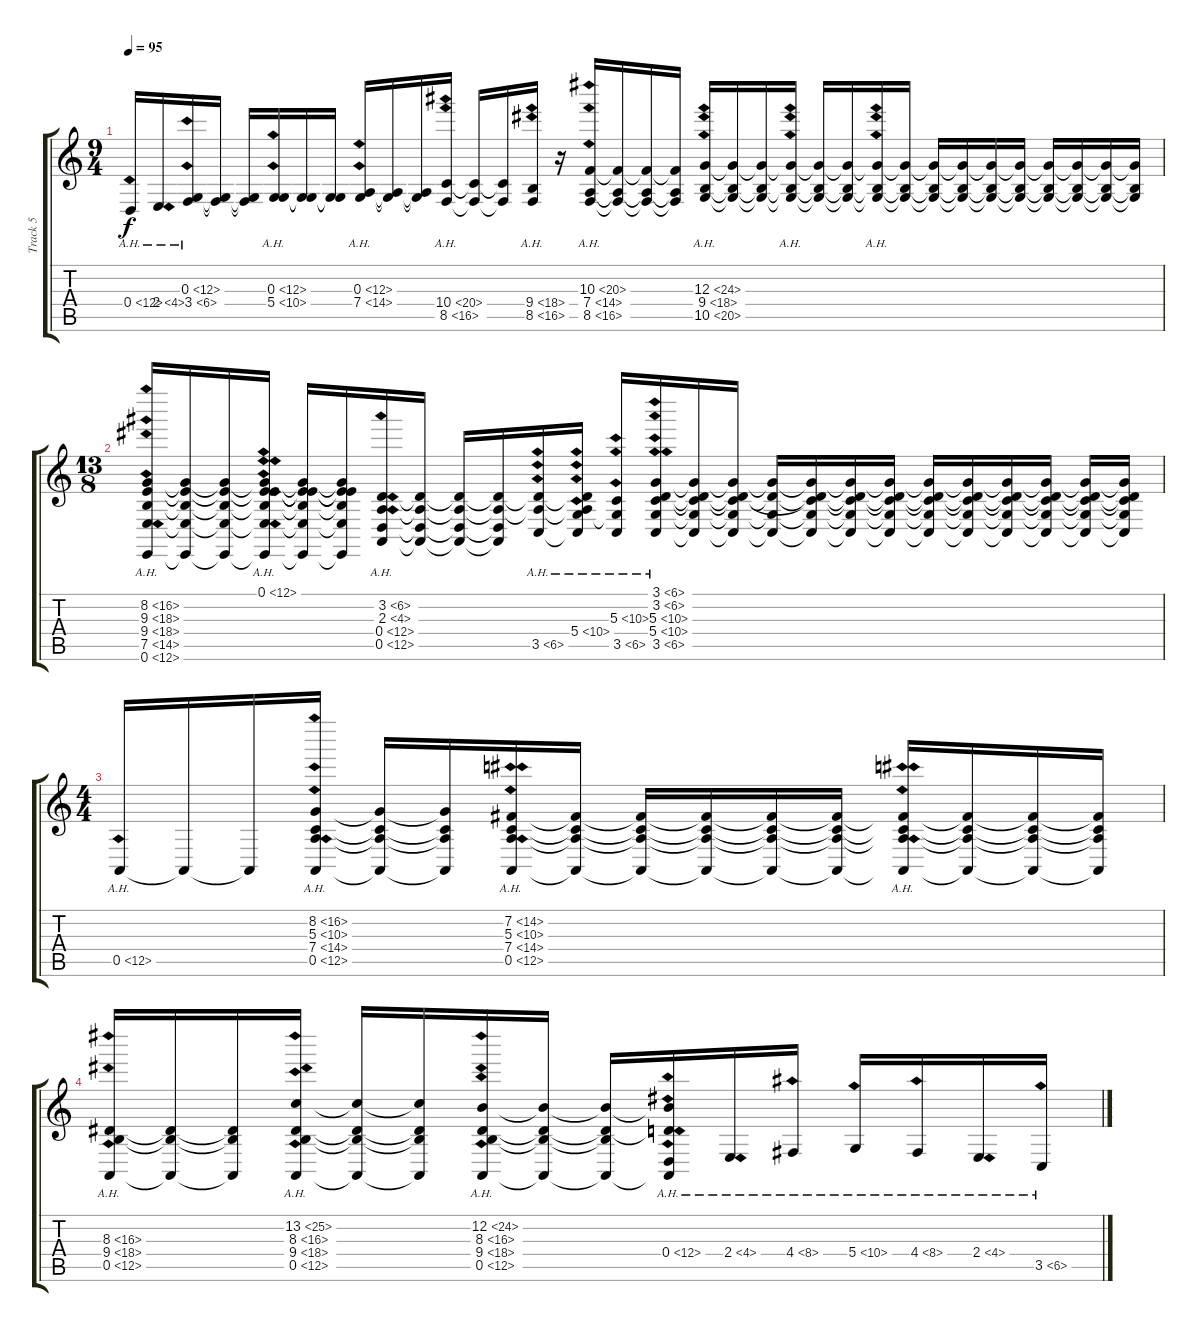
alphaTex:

\track ("Track 5" "Track 5") {instrument stringensemble1}
\staff {score tabs}
\tuning (E4 B3 G3 D3 A2 E2) {hide}
\ts (9 4)
\tempo 95
\clef g2
\ks c
0.4{ah 12}.16{dy f} 2.4{ah 2}.16 (0.3{ah 12} 3.4{ah 3}).16 (0.3{t} 3.4{t}).16 (0.3{t} 3.4{t}).16 (0.3{ah 12} 5.4{ah 5}).16 (0.3{t} 5.4{t}).16 (0.3{t} 5.4{t}).16 (0.3{ah 12} 7.4{ah 7}).16 (0.3{t} 7.4{t}).16 (0.3{t} 7.4{t}).16 (10.4{ah 10} 8.5{ah 8}).16 (10.4{t} 8.5{t}).16 (10.4{t} 8.5{t}).16 (9.4{ah 9} 8.5{ah 8}).16 r.16 (10.3{ah 10} 7.4{ah 7} 8.5{ah 8}).16 (10.3{t} 7.4{t} 8.5{t}).16 (10.3{t} 7.4{t} 8.5{t}).16 (10.3{t} 7.4{t} 8.5{t}).16 (12.3{ah 12} 9.4{ah 9} 10.5{ah 10}).16 (12.3{t} 9.4{t} 10.5{t}).16 (12.3{t} 9.4{t} 10.5{t}).16 (12.3{ah 12 t} 9.4{ah 9 t} 10.5{ah 10 t}).16 (12.3{t} 9.4{t} 10.5{t}).16 (12.3{t} 9.4{t} 10.5{t}).16 (12.3{ah 12 t} 9.4{ah 9 t} 10.5{ah 10 t}).16 (12.3{t} 9.4{t} 10.5{t}).16 (12.3{t} 9.4{t} 10.5{t}).16 (12.3{t} 9.4{t} 10.5{t}).16 (12.3{t} 9.4{t} 10.5{t}).16 (12.3{t} 9.4{t} 10.5{t}).16 (12.3{t} 9.4{t} 10.5{t}).16 (12.3{t} 9.4{t} 10.5{t}).16 (12.3{t} 9.4{t} 10.5{t}).16 (12.3{t} 9.4{t} 10.5{t}).16 |
\ts (13 8)
(8.2{ah 8} 9.3{ah 9} 9.4{ah 9} 7.5{ah 7} 0.6{ah 12}).16{instrument stringensemble1} (8.2{t} 9.3{t} 9.4{t} 7.5{t} 0.6{t}).16 (8.2{t} 9.3{t} 9.4{t} 7.5{t} 0.6{t}).16 (0.1{ah 12} 8.2{ah 12 t} 9.3{ah 12 t} 9.4{ah 12 t} 7.5{ah 12 t} 0.6{ah 12 t}).16 (0.1{t} 8.2{t} 9.3{t} 9.4{t} 7.5{t} 0.6{t}).16 (0.1{t} 8.2{t} 9.3{t} 9.4{t} 7.5{t} 0.6{t}).16 (3.2{ah 3} 2.3{ah 2} 0.4{ah 12} 0.5{ah 12}).16 (3.2{t} 2.3{t} 0.4{t} 0.5{t}).16 (3.2{t} 2.3{t} 0.4{t} 0.5{t}).16 (3.2{t} 2.3{t} 0.4{t} 0.5{t}).16 (3.2{ah 12 t} 2.3{ah 12 t} 3.5{ah 3}).16 (3.2{ah 12 t} 2.3{ah 12 t} 5.4{ah 5} 3.5{ah 12 t}).16 (5.3{ah 5} 5.4{ah 12 t} 3.5{ah 3}).16 (3.1{ah 3} 3.2{ah 3} 5.3{ah 5} 5.4{ah 5} 3.5{ah 3}).16 (3.1{t} 3.2{t} 5.3{t} 5.4{t} 3.5{t}).16 (3.1{t} 3.2{t} 5.3{t} 5.4{t} 3.5{t}).16 (3.1{t} 3.2{t} 5.4{t} 3.5{t}).16 (3.1{t} 3.2{t} 5.3{t} 5.4{t} 3.5{t}).16 (3.1{t} 3.2{t} 5.3{t} 5.4{t} 3.5{t}).16 (3.1{t} 3.2{t} 5.3{t} 5.4{t} 3.5{t}).16 (3.1{t} 3.2{t} 5.3{t} 5.4{t} 3.5{t}).16 (3.1{t} 3.2{t} 5.3{t} 5.4{t} 3.5{t}).16 (3.1{t} 3.2{t} 5.3{t} 5.4{t} 3.5{t}).16 (3.1{t} 3.2{t} 5.3{t} 5.4{t} 3.5{t}).16 (3.1{t} 3.2{t} 5.3{t} 5.4{t} 3.5{t}).16 (3.1{t} 3.2{t} 5.3{t} 5.4{t} 3.5{t}).16 |
\ts (4 4)
0.5{ah 12}.16 0.5{t}.16 0.5{t}.16 (8.2{ah 8} 5.3{ah 5} 7.4{ah 7} 0.5{ah 12}).16 (8.2{t} 5.3{t} 7.4{t} 0.5{t}).16 (8.2{t} 5.3{t} 7.4{t} 0.5{t}).16 (7.2{ah 7} 5.3{ah 5} 7.4{ah 7} 0.5{ah 12}).16 (7.2{t} 5.3{t} 7.4{t} 0.5{t}).16 (7.2{t} 5.3{t} 7.4{t} 0.5{t}).16 (7.2{t} 5.3{t} 7.4{t} 0.5{t}).16 (7.2{t} 5.3{t} 7.4{t} 0.5{t}).16 (7.2{t} 5.3{t} 7.4{t} 0.5{t}).16 (7.2{ah 7 t} 5.3{ah 5 t} 7.4{ah 7 t} 0.5{ah 12 t}).16 (7.2{t} 5.3{t} 7.4{t} 0.5{t}).16 (7.2{t} 5.3{t} 7.4{t} 0.5{t}).16 (7.2{t} 5.3{t} 7.4{t} 0.5{t}).16 |
(8.3{ah 8} 9.4{ah 9} 0.5{ah 12}).16 (8.3{t} 9.4{t} 0.5{t}).16 (8.3{t} 9.4{t} 0.5{t}).16 (13.2{ah 12} 8.3{ah 8} 9.4{ah 9} 0.5{ah 12}).16 (13.2{t} 8.3{t} 9.4{t} 0.5{t}).16 (13.2{t} 8.3{t} 9.4{t} 0.5{t}).16 (12.2{ah 12} 8.3{ah 8} 9.4{ah 9} 0.5{ah 12}).16 (12.2{t} 8.3{t} 9.4{t} 0.5{t}).16 (12.2{t} 8.3{t} 9.4{t} 0.5{t}).16 (12.2{ah 12 t} 8.3{ah 12 t} 0.4{ah 12} 0.5{ah 12 t}).16 2.4{ah 2}.16 4.4{ah 4}.16 5.4{ah 5}.16 4.4{ah 4}.16 2.4{ah 2}.16 3.5{ah 3}.16
